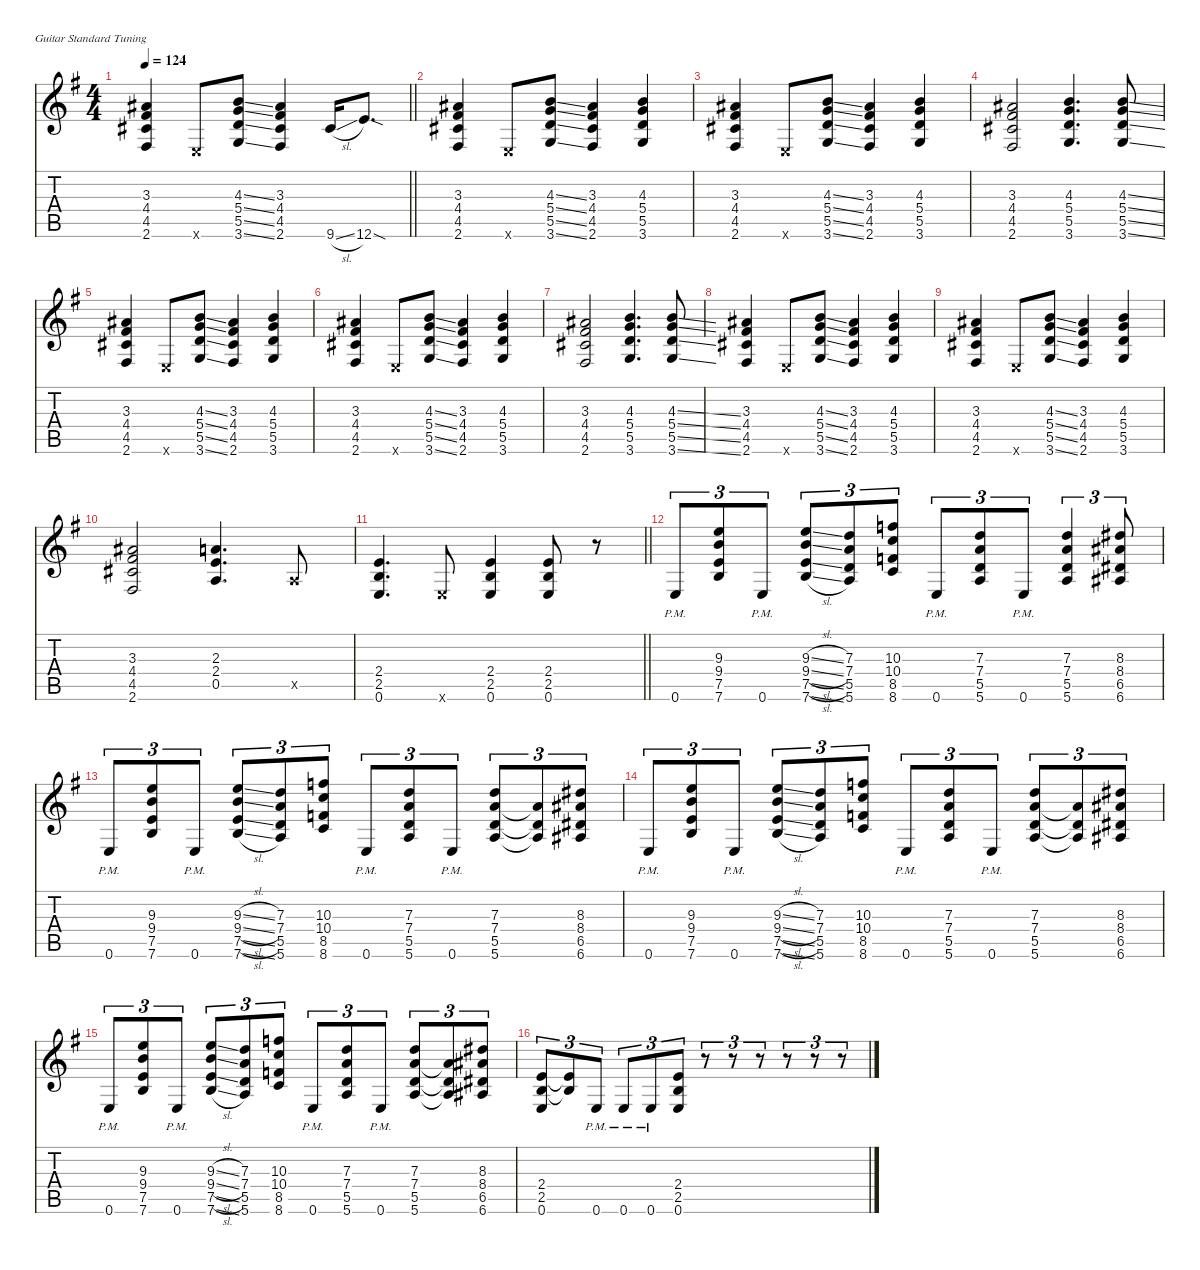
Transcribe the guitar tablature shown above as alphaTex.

\defaultSystemsLayout 4
\hideDynamics
\bracketExtendMode nobrackets
\singleTrackTrackNamePolicy hidden
\multiTrackTrackNamePolicy hidden
\otherSystemsTrackNameOrientation horizontal
\track ("Dist Gtr 1" "dist.guit.") {mute instrument distortionguitar}
\staff {score tabs}
\tuning (E4 B3 G3 D3 A2 E2)
\ts (4 4)
\tempo 124
\clef g2
\barLineRight lightlight
\ks g
(3.3{acc #} 4.4{acc #} 4.5{acc #} 2.6{acc #}).4{dy f beam Up} 0.6{x acc forcenatural}.8{beam Up} (4.3{ss acc forcenatural} 5.4{ss acc forcenatural} 5.5{ss acc forcenatural} 3.6{ss acc forcenatural}).8{beam Up} (3.3{acc #} 4.4{acc #} 4.5{acc #} 2.6{acc #}).4{beam Up} 9.6{sl acc #}.16{beam Up} 12.6{sod acc forcenatural}.8{d beam Up} |
(3.3{acc #} 4.4{acc #} 4.5{acc #} 2.6{acc #}).4{beam Up} 0.6{x acc forcenatural}.8{beam Up} (4.3{ss acc forcenatural} 5.4{ss acc forcenatural} 5.5{ss acc forcenatural} 3.6{ss acc forcenatural}).8{beam Up} (3.3{acc #} 4.4{acc #} 4.5{acc #} 2.6{acc #}).4{beam Up} (4.3{acc forcenatural} 5.4{acc forcenatural} 5.5{acc forcenatural} 3.6{acc forcenatural}).4{beam Up} |
(3.3{acc #} 4.4{acc #} 4.5{acc #} 2.6{acc #}).4{beam Up} 0.6{x acc forcenatural}.8{beam Up} (4.3{ss acc forcenatural} 5.4{ss acc forcenatural} 5.5{ss acc forcenatural} 3.6{ss acc forcenatural}).8{beam Up} (3.3{acc #} 4.4{acc #} 4.5{acc #} 2.6{acc #}).4{beam Up} (4.3{acc forcenatural} 5.4{acc forcenatural} 5.5{acc forcenatural} 3.6{acc forcenatural}).4{beam Up} |
(3.3{acc #} 4.4{acc #} 4.5{acc #} 2.6{acc #}).2{beam Up} (4.3{acc forcenatural} 5.4{acc forcenatural} 5.5{acc forcenatural} 3.6{acc forcenatural}).4{d beam Up} (4.3{ss acc forcenatural} 5.4{ss acc forcenatural} 5.5{ss acc forcenatural} 3.6{ss acc forcenatural}).8{beam Up} |
(3.3{acc #} 4.4{acc #} 4.5{acc #} 2.6{acc #}).4{beam Up} 0.6{x acc forcenatural}.8{beam Up} (4.3{ss acc forcenatural} 5.4{ss acc forcenatural} 5.5{ss acc forcenatural} 3.6{ss acc forcenatural}).8{beam Up} (3.3{acc #} 4.4{acc #} 4.5{acc #} 2.6{acc #}).4{beam Up} (4.3{acc forcenatural} 5.4{acc forcenatural} 5.5{acc forcenatural} 3.6{acc forcenatural}).4{beam Up} |
(3.3{acc #} 4.4{acc #} 4.5{acc #} 2.6{acc #}).4{beam Up} 0.6{x acc forcenatural}.8{beam Up} (4.3{ss acc forcenatural} 5.4{ss acc forcenatural} 5.5{ss acc forcenatural} 3.6{ss acc forcenatural}).8{beam Up} (3.3{acc #} 4.4{acc #} 4.5{acc #} 2.6{acc #}).4{beam Up} (4.3{acc forcenatural} 5.4{acc forcenatural} 5.5{acc forcenatural} 3.6{acc forcenatural}).4{beam Up} |
(3.3{acc #} 4.4{acc #} 4.5{acc #} 2.6{acc #}).2{beam Up} (4.3{acc forcenatural} 5.4{acc forcenatural} 5.5{acc forcenatural} 3.6{acc forcenatural}).4{d beam Up} (4.3{ss acc forcenatural} 5.4{ss acc forcenatural} 5.5{ss acc forcenatural} 3.6{ss acc forcenatural}).8{beam Up} |
(3.3{acc #} 4.4{acc #} 4.5{acc #} 2.6{acc #}).4{beam Up} 0.6{x acc forcenatural}.8{beam Up} (4.3{ss acc forcenatural} 5.4{ss acc forcenatural} 5.5{ss acc forcenatural} 3.6{ss acc forcenatural}).8{beam Up} (3.3{acc #} 4.4{acc #} 4.5{acc #} 2.6{acc #}).4{beam Up} (4.3{acc forcenatural} 5.4{acc forcenatural} 5.5{acc forcenatural} 3.6{acc forcenatural}).4{beam Up} |
(3.3{acc #} 4.4{acc #} 4.5{acc #} 2.6{acc #}).4{beam Up} 0.6{x acc forcenatural}.8{beam Up} (4.3{ss acc forcenatural} 5.4{ss acc forcenatural} 5.5{ss acc forcenatural} 3.6{ss acc forcenatural}).8{beam Up} (3.3{acc #} 4.4{acc #} 4.5{acc #} 2.6{acc #}).4{beam Up} (4.3{acc forcenatural} 5.4{acc forcenatural} 5.5{acc forcenatural} 3.6{acc forcenatural}).4{beam Up} |
(3.3{acc #} 4.4{acc #} 4.5{acc #} 2.6{acc #}).2{beam Up} (2.3{acc forcenatural} 2.4{acc forcenatural} 0.5{acc forcenatural}).4{d beam Up} 0.5{x acc forcenatural}.8{beam Up} |
\barLineRight lightlight
(2.4{acc forcenatural} 2.5{acc forcenatural} 0.6{acc forcenatural}).4{d beam Up} 0.6{x acc forcenatural}.8{beam Up} (2.4{acc forcenatural} 2.5{acc forcenatural} 0.6{acc forcenatural}).4{beam Up} (2.4{acc forcenatural} 2.5{acc forcenatural} 0.6{acc forcenatural}).8{beam Up} r.8{beam Up} |
0.6{pm acc forcenatural}.8{tu (3 2) beam Up} (9.3{acc forcenatural} 9.4{acc forcenatural} 7.5{acc forcenatural} 7.6{acc forcenatural}).8{tu (3 2) beam Up} 0.6{pm acc forcenatural}.8{tu (3 2) beam Up} (9.3{sl acc forcenatural} 9.4{sl acc forcenatural} 7.5{sl acc forcenatural} 7.6{sl acc forcenatural}).8{tu (3 2) beam Up} (7.3{acc forcenatural} 7.4{acc forcenatural} 5.5{acc forcenatural} 5.6{acc forcenatural}).8{tu (3 2) beam Up} (10.3{acc forcenatural} 10.4{acc forcenatural} 8.5{acc forcenatural} 8.6{acc forcenatural}).8{tu (3 2) beam Up} 0.6{pm acc forcenatural}.8{tu (3 2) beam Up} (7.3{acc forcenatural} 7.4{acc forcenatural} 5.5{acc forcenatural} 5.6{acc forcenatural}).8{tu (3 2) beam Up} 0.6{pm acc forcenatural}.8{tu (3 2) beam Up} (7.3{acc forcenatural} 7.4{acc forcenatural} 5.5{acc forcenatural} 5.6{acc forcenatural}).4{tu (3 2) beam Up} (8.3{acc #} 8.4{acc #} 6.5{acc #} 6.6{acc #}).8{tu (3 2) beam Up} |
0.6{pm acc forcenatural}.8{tu (3 2) beam Up} (9.3{acc forcenatural} 9.4{acc forcenatural} 7.5{acc forcenatural} 7.6{acc forcenatural}).8{tu (3 2) beam Up} 0.6{pm acc forcenatural}.8{tu (3 2) beam Up} (9.3{sl acc forcenatural} 9.4{sl acc forcenatural} 7.5{sl acc forcenatural} 7.6{sl acc forcenatural}).8{tu (3 2) beam Up} (7.3{acc forcenatural} 7.4{acc forcenatural} 5.5{acc forcenatural} 5.6{acc forcenatural}).8{tu (3 2) beam Up} (10.3{acc forcenatural} 10.4{acc forcenatural} 8.5{acc forcenatural} 8.6{acc forcenatural}).8{tu (3 2) beam Up} 0.6{pm acc forcenatural}.8{tu (3 2) beam Up} (7.3{acc forcenatural} 7.4{acc forcenatural} 5.5{acc forcenatural} 5.6{acc forcenatural}).8{tu (3 2) beam Up} 0.6{pm acc forcenatural}.8{tu (3 2) beam Up} (7.3{acc forcenatural} 7.4{acc forcenatural} 5.5{acc forcenatural} 5.6{acc forcenatural}).8{tu (3 2) beam Up} (7.4{t acc forcenatural} 5.5{t acc forcenatural} 5.6{t acc forcenatural}).8{tu (3 2) beam Up} (8.3{acc #} 8.4{acc #} 6.5{acc #} 6.6{acc #}).8{tu (3 2) beam Up} |
0.6{pm acc forcenatural}.8{tu (3 2) beam Up} (9.3{acc forcenatural} 9.4{acc forcenatural} 7.5{acc forcenatural} 7.6{acc forcenatural}).8{tu (3 2) beam Up} 0.6{pm acc forcenatural}.8{tu (3 2) beam Up} (9.3{sl acc forcenatural} 9.4{sl acc forcenatural} 7.5{sl acc forcenatural} 7.6{sl acc forcenatural}).8{tu (3 2) beam Up} (7.3{acc forcenatural} 7.4{acc forcenatural} 5.5{acc forcenatural} 5.6{acc forcenatural}).8{tu (3 2) beam Up} (10.3{acc forcenatural} 10.4{acc forcenatural} 8.5{acc forcenatural} 8.6{acc forcenatural}).8{tu (3 2) beam Up} 0.6{pm acc forcenatural}.8{tu (3 2) beam Up} (7.3{acc forcenatural} 7.4{acc forcenatural} 5.5{acc forcenatural} 5.6{acc forcenatural}).8{tu (3 2) beam Up} 0.6{pm acc forcenatural}.8{tu (3 2) beam Up} (7.3{acc forcenatural} 7.4{acc forcenatural} 5.5{acc forcenatural} 5.6{acc forcenatural}).8{tu (3 2) beam Up} (7.4{t acc forcenatural} 5.5{t acc forcenatural} 5.6{t acc forcenatural}).8{tu (3 2) beam Up} (8.3{acc #} 8.4{acc #} 6.5{acc #} 6.6{acc #}).8{tu (3 2) beam Up} |
0.6{pm acc forcenatural}.8{tu (3 2) beam Up} (9.3{acc forcenatural} 9.4{acc forcenatural} 7.5{acc forcenatural} 7.6{acc forcenatural}).8{tu (3 2) beam Up} 0.6{pm acc forcenatural}.8{tu (3 2) beam Up} (9.3{sl acc forcenatural} 9.4{sl acc forcenatural} 7.5{sl acc forcenatural} 7.6{sl acc forcenatural}).8{tu (3 2) beam Up} (7.3{acc forcenatural} 7.4{acc forcenatural} 5.5{acc forcenatural} 5.6{acc forcenatural}).8{tu (3 2) beam Up} (10.3{acc forcenatural} 10.4{acc forcenatural} 8.5{acc forcenatural} 8.6{acc forcenatural}).8{tu (3 2) beam Up} 0.6{pm acc forcenatural}.8{tu (3 2) beam Up} (7.3{acc forcenatural} 7.4{acc forcenatural} 5.5{acc forcenatural} 5.6{acc forcenatural}).8{tu (3 2) beam Up} 0.6{pm acc forcenatural}.8{tu (3 2) beam Up} (7.3{acc forcenatural} 7.4{acc forcenatural} 5.5{acc forcenatural} 5.6{acc forcenatural}).8{tu (3 2) beam Up} (7.4{t acc forcenatural} 5.5{t acc forcenatural} 5.6{t acc forcenatural}).8{tu (3 2) beam Up} (8.3{acc #} 8.4{acc #} 6.5{acc #} 6.6{acc #}).8{tu (3 2) beam Up} |
(2.4{acc forcenatural} 2.5{acc forcenatural} 0.6{acc forcenatural}).8{tu (3 2) beam Up} (2.4{t acc forcenatural} 2.5{t acc forcenatural}).8{tu (3 2) beam Up} 0.6{pm acc forcenatural}.8{tu (3 2) beam Up} 0.6{pm acc forcenatural}.8{tu (3 2) beam Up} 0.6{pm acc forcenatural}.8{tu (3 2) beam Up} (2.4{acc forcenatural} 2.5{acc forcenatural} 0.6{acc forcenatural}).8{tu (3 2) beam Up} r.8{tu (3 2) beam Up} r.8{tu (3 2) beam Up} r.8{tu (3 2) beam Up} r.8{tu (3 2) beam Up} r.8{tu (3 2) beam Up} r.8{tu (3 2) beam Up}
